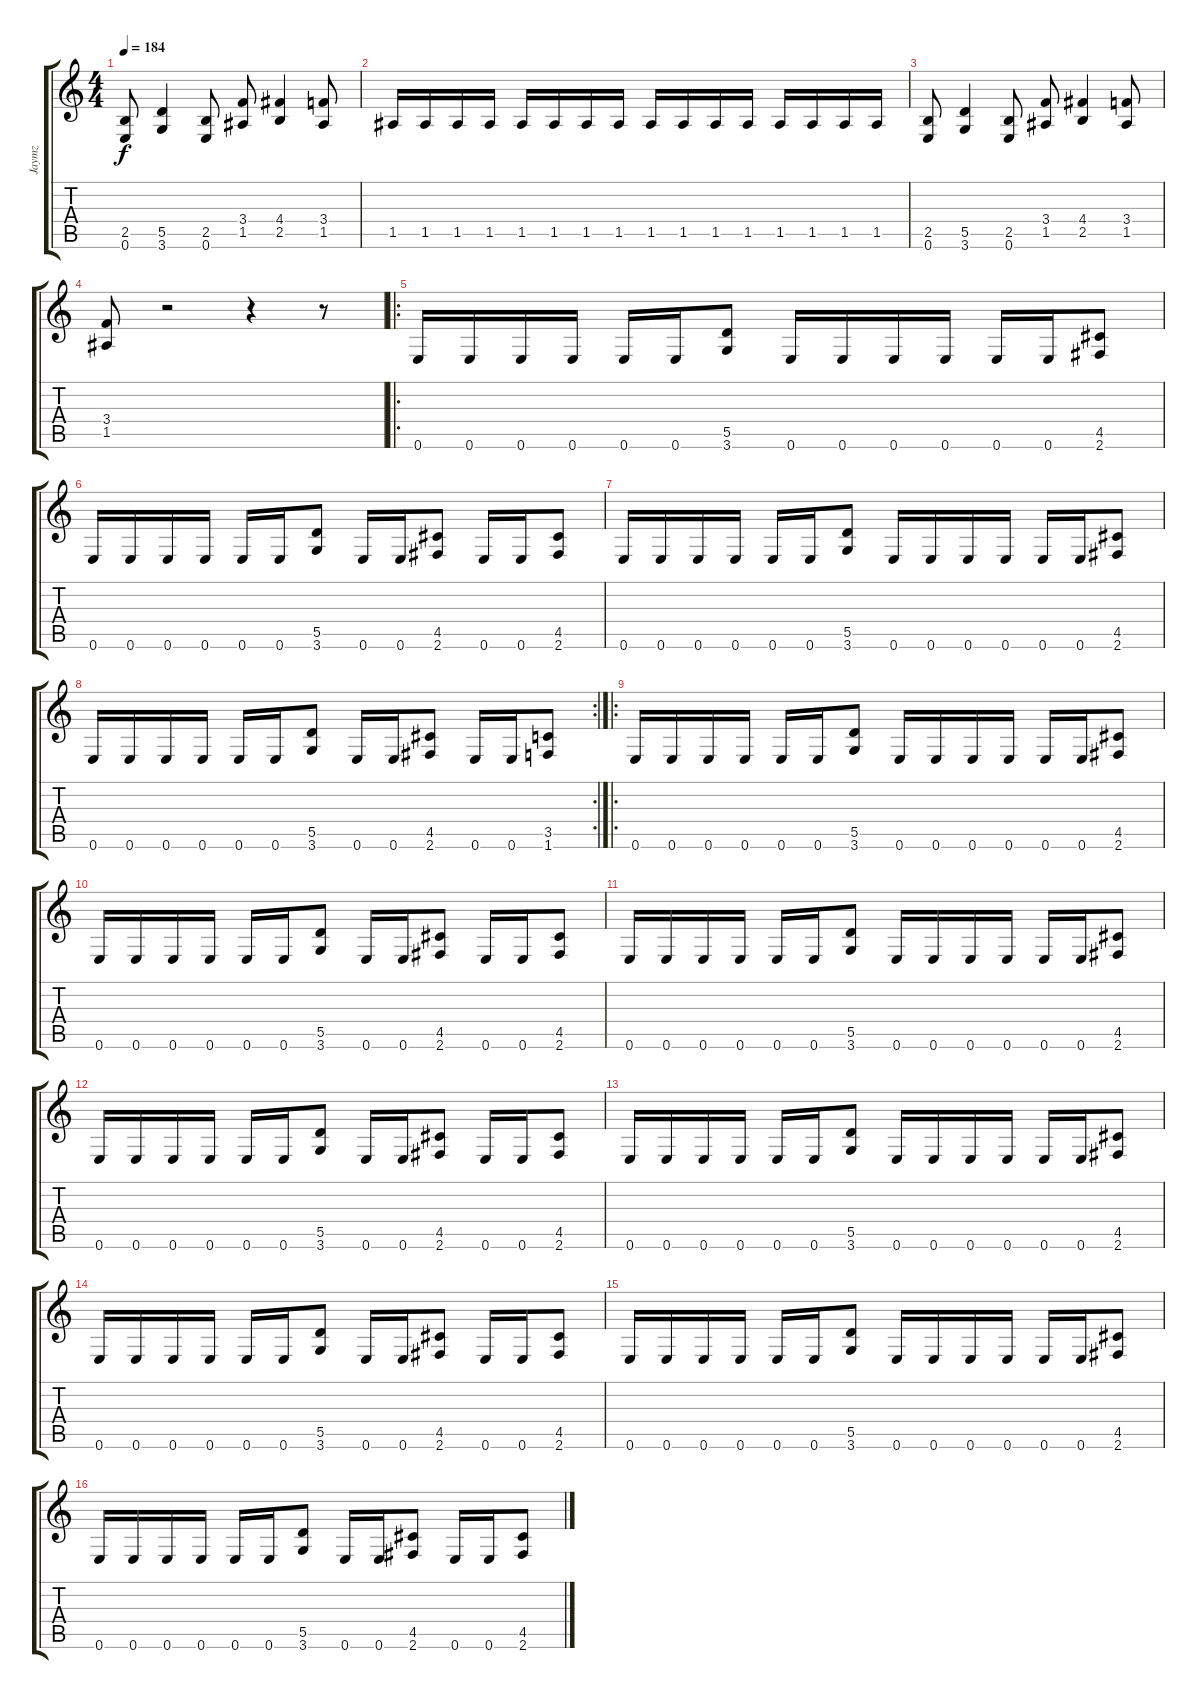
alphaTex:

\track ("Jaymz" "Jaymz") {instrument overdrivenguitar}
\staff {score tabs}
\tuning (E4 B3 G3 D3 A2 E2) {hide}
\ts (4 4)
\tempo 184
\clef g2
\ks c
(2.5 0.6).8{dy f} (5.5 3.6).4 (2.5 0.6).8 (3.4 1.5).8 (4.4 2.5).4 (3.4 1.5).8 |
1.5.16 1.5.16 1.5.16 1.5.16 1.5.16 1.5.16 1.5.16 1.5.16 1.5.16 1.5.16 1.5.16 1.5.16 1.5.16 1.5.16 1.5.16 1.5.16 |
(2.5 0.6).8 (5.5 3.6).4 (2.5 0.6).8 (3.4 1.5).8 (4.4 2.5).4 (3.4 1.5).8 |
(3.4 1.5).8 r.2 r.4 r.8 |
\ro
0.6.16 0.6.16 0.6.16 0.6.16 0.6.16 0.6.16 (5.5 3.6).8 0.6.16 0.6.16 0.6.16 0.6.16 0.6.16 0.6.16 (4.5 2.6).8 |
0.6.16 0.6.16 0.6.16 0.6.16 0.6.16 0.6.16 (5.5 3.6).8 0.6.16 0.6.16 (4.5 2.6).8 0.6.16 0.6.16 (4.5 2.6).8 |
0.6.16 0.6.16 0.6.16 0.6.16 0.6.16 0.6.16 (5.5 3.6).8 0.6.16 0.6.16 0.6.16 0.6.16 0.6.16 0.6.16 (4.5 2.6).8 |
\rc 2
0.6.16 0.6.16 0.6.16 0.6.16 0.6.16 0.6.16 (5.5 3.6).8 0.6.16 0.6.16 (4.5 2.6).8 0.6.16 0.6.16 (3.5 1.6).8 |
\ro
0.6.16 0.6.16 0.6.16 0.6.16 0.6.16 0.6.16 (5.5 3.6).8 0.6.16 0.6.16 0.6.16 0.6.16 0.6.16 0.6.16 (4.5 2.6).8 |
0.6.16 0.6.16 0.6.16 0.6.16 0.6.16 0.6.16 (5.5 3.6).8 0.6.16 0.6.16 (4.5 2.6).8 0.6.16 0.6.16 (4.5 2.6).8 |
0.6.16 0.6.16 0.6.16 0.6.16 0.6.16 0.6.16 (5.5 3.6).8 0.6.16 0.6.16 0.6.16 0.6.16 0.6.16 0.6.16 (4.5 2.6).8 |
0.6.16 0.6.16 0.6.16 0.6.16 0.6.16 0.6.16 (5.5 3.6).8 0.6.16 0.6.16 (4.5 2.6).8 0.6.16 0.6.16 (4.5 2.6).8 |
0.6.16 0.6.16 0.6.16 0.6.16 0.6.16 0.6.16 (5.5 3.6).8 0.6.16 0.6.16 0.6.16 0.6.16 0.6.16 0.6.16 (4.5 2.6).8 |
0.6.16 0.6.16 0.6.16 0.6.16 0.6.16 0.6.16 (5.5 3.6).8 0.6.16 0.6.16 (4.5 2.6).8 0.6.16 0.6.16 (4.5 2.6).8 |
0.6.16 0.6.16 0.6.16 0.6.16 0.6.16 0.6.16 (5.5 3.6).8 0.6.16 0.6.16 0.6.16 0.6.16 0.6.16 0.6.16 (4.5 2.6).8 |
0.6.16 0.6.16 0.6.16 0.6.16 0.6.16 0.6.16 (5.5 3.6).8 0.6.16 0.6.16 (4.5 2.6).8 0.6.16 0.6.16 (4.5 2.6).8
